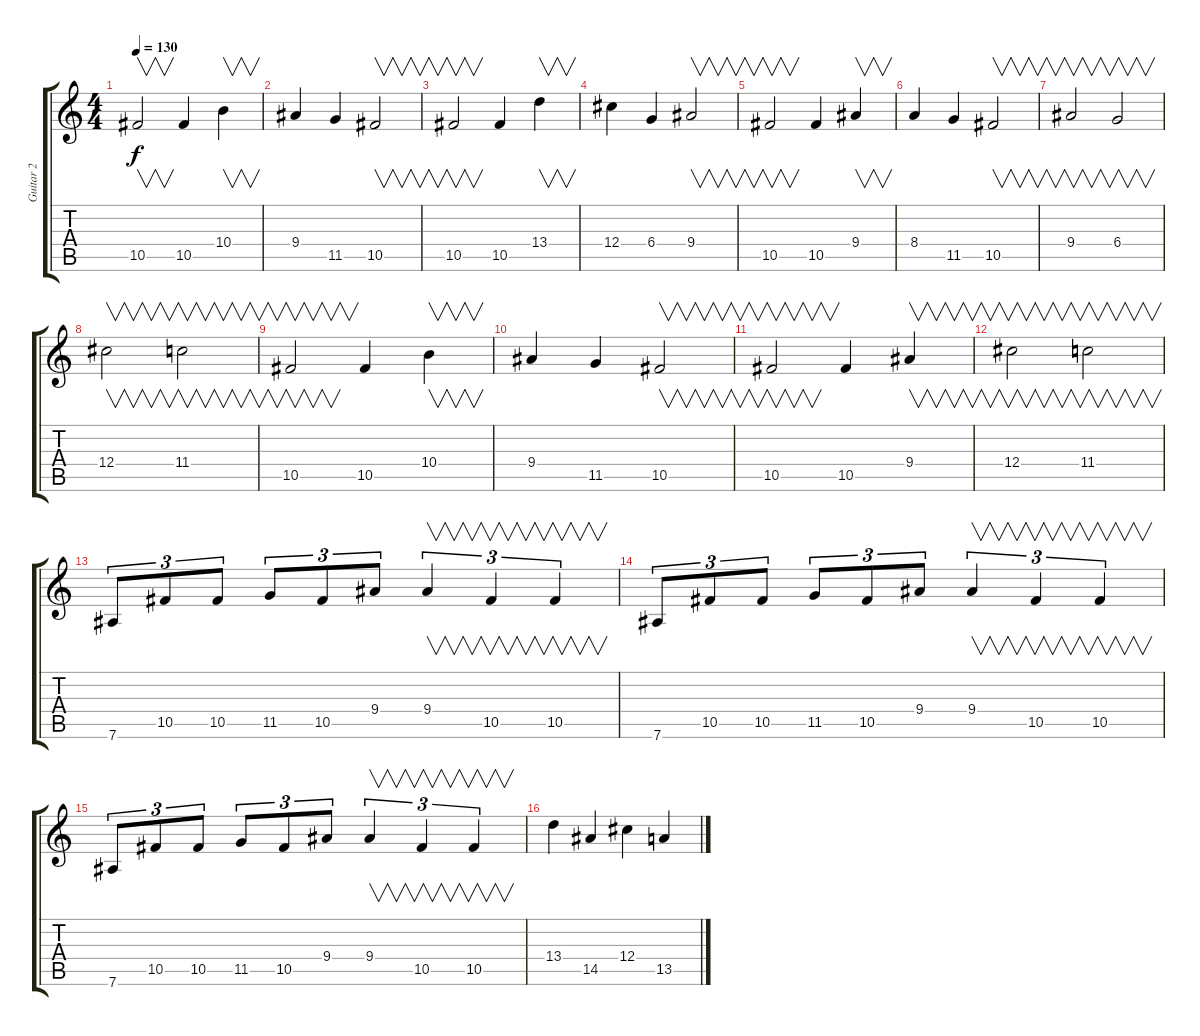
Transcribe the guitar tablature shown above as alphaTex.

\track ("Guitar 2" "Guitar 2") {instrument distortionguitar}
\staff {score tabs}
\tuning (Eb4 Bb3 Gb3 Db3 Ab2 Eb2) {hide}
\ts (4 4)
\tempo 130
\clef g2
\ks c
10.5.2{v dy f instrument distortionguitar} 10.5.4 10.4.4{v} |
9.4.4 11.5.4 10.5.2{v} |
10.5.2{v} 10.5.4 13.4.4{v} |
12.4.4 6.4.4 9.4.2{v} |
10.5.2{v} 10.5.4 9.4.4{v} |
8.4.4 11.5.4 10.5.2{v} |
9.4.2{v} 6.4.2{v} |
12.4.2{v} 11.4.2{v} |
10.5.2{v} 10.5.4 10.4.4{v} |
9.4.4 11.5.4 10.5.2{v} |
10.5.2{v} 10.5.4 9.4.4{v} |
12.4.2{v} 11.4.2{v} |
7.6.8{tu (3 2)} 10.5.8{tu (3 2)} 10.5.8{tu (3 2)} 11.5.8{tu (3 2)} 10.5.8{tu (3 2)} 9.4.8{tu (3 2)} 9.4.4{v tu (3 2)} 10.5.4{v tu (3 2)} 10.5.4{v tu (3 2)} |
7.6.8{tu (3 2)} 10.5.8{tu (3 2)} 10.5.8{tu (3 2)} 11.5.8{tu (3 2)} 10.5.8{tu (3 2)} 9.4.8{tu (3 2)} 9.4.4{v tu (3 2)} 10.5.4{v tu (3 2)} 10.5.4{v tu (3 2)} |
7.6.8{tu (3 2)} 10.5.8{tu (3 2)} 10.5.8{tu (3 2)} 11.5.8{tu (3 2)} 10.5.8{tu (3 2)} 9.4.8{tu (3 2)} 9.4.4{v tu (3 2)} 10.5.4{v tu (3 2)} 10.5.4{v tu (3 2)} |
13.4.4 14.5.4 12.4.4 13.5.4
